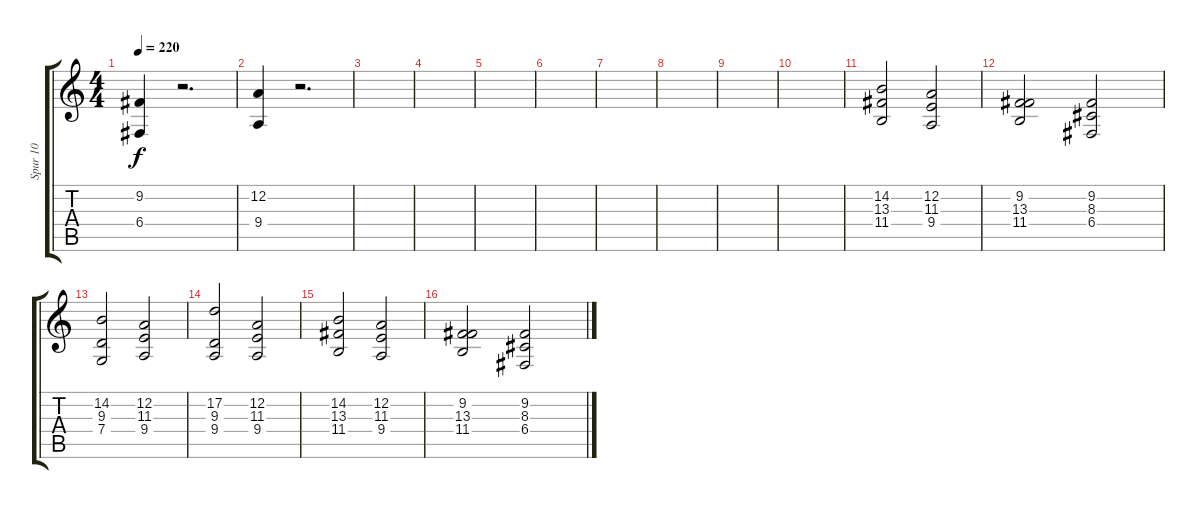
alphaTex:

\track ("Spur 10" "Spur 10") {instrument stringensemble1}
\staff {score tabs}
\tuning (D4 A3 F3 C3 G2 D2) {hide}
\ts (4 4)
\tempo 220
\clef g2
\ks c
(9.2 6.4).4{dy f} r.2{d} |
(12.2 9.4).4 r.2{d} |
|
|
|
|
|
|
|
|
(14.2 13.3 11.4).2 (12.2 11.3 9.4).2 |
(9.2 13.3 11.4).2 (9.2 8.3 6.4).2 |
(14.2 9.3 7.4).2 (12.2 11.3 9.4).2 |
(17.2 9.3 9.4).2 (12.2 11.3 9.4).2 |
(14.2 13.3 11.4).2 (12.2 11.3 9.4).2 |
(9.2 13.3 11.4).2 (9.2 8.3 6.4).2
